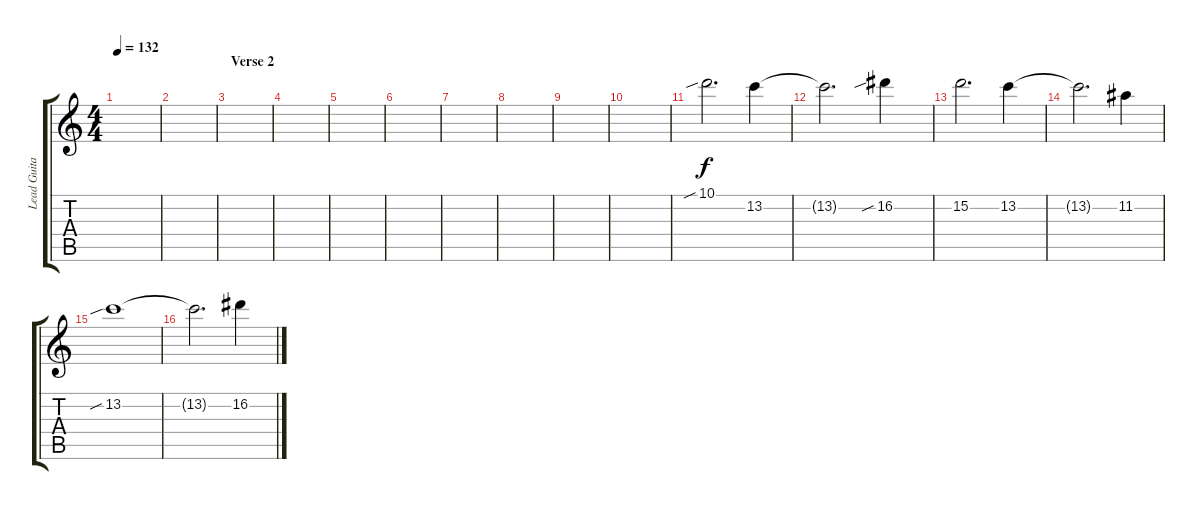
\track ("Lead Guitar" "Lead Guita") {instrument overdrivenguitar}
\staff {score tabs}
\tuning (E4 B3 G3 D3 A2 E2) {hide}
\ts (4 4)
\tempo 132
\clef g2
\ks c
|
|
\section ("" "Verse 2")
|
|
|
|
|
|
|
|
10.1{sib}.2{d} 13.2.4 |
13.2{t}.2{d} 16.2{sib}.4 |
15.2.2{d} 13.2.4 |
13.2{t}.2{d} 11.2.4 |
13.2{sib}.1 |
13.2{t}.2{d} 16.2.4
